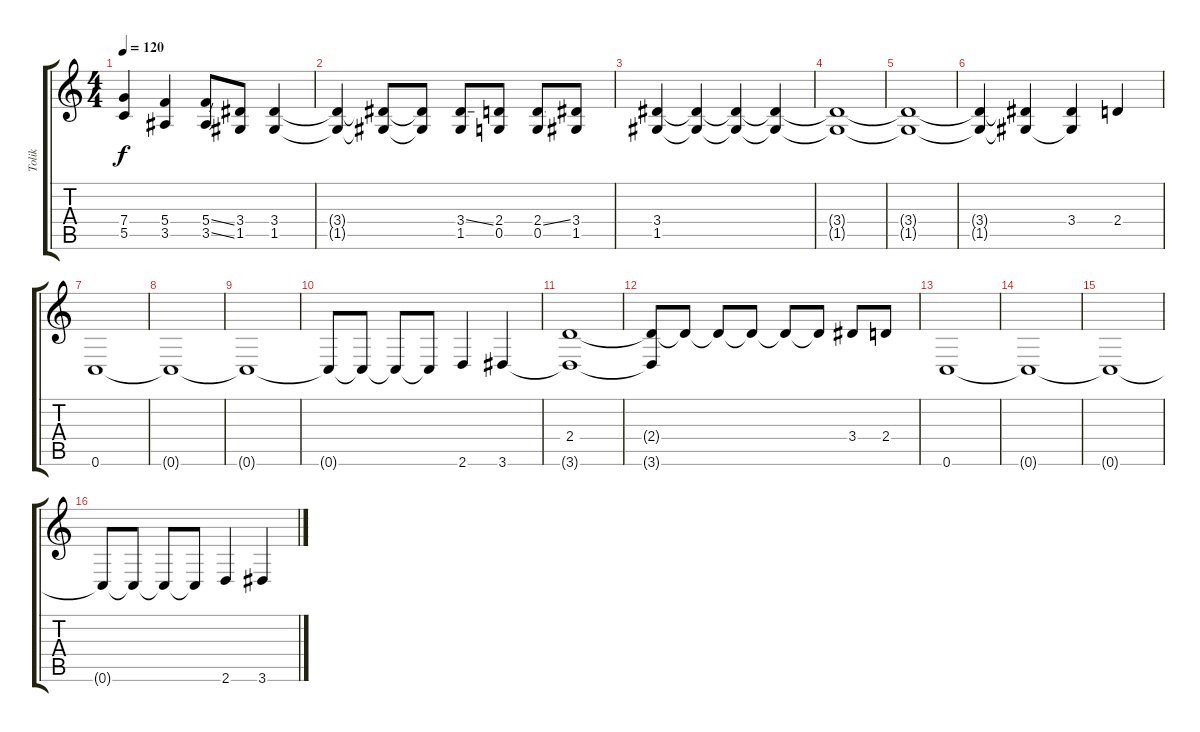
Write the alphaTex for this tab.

\track ("Tolik" "Tolik") {instrument distortionguitar}
\staff {score tabs}
\tuning (D4 A3 F3 C3 G2 C2) {hide}
\ts (4 4)
\tempo 120
\clef g2
\ks c
(7.4 5.5).4{dy f} (5.4 3.5).4 (5.4{ss} 3.5{ss}).8 (3.4 1.5).8 (3.4 1.5).4 |
(3.4{t} 1.5{t}).4 (3.4{t} 1.5{t}).8 (3.4{t} 1.5{t}).8 (3.4{ss} 1.5).8 (2.4 0.5).8 (2.4{ss} 0.5).8 (3.4 1.5).8 |
(3.4 1.5).4 (3.4{t} 1.5{t}).4 (3.4{t} 1.5{t}).4 (3.4{t} 1.5{t}).4 |
(3.4{t} 1.5{t}).1 |
(3.4{t} 1.5{t}).1 |
(3.4{t} 1.5{t}).4 (3.4{t} 1.5{t}).4 (3.4 1.5{t}).4 2.4.4 |
0.6.1 |
0.6{t}.1 |
0.6{t}.1 |
0.6{t}.8 0.6{t}.8 0.6{t}.8 0.6{t}.8 2.6.4 3.6.4 |
(2.4 3.6{t}).1 |
(2.4{t} 3.6{t}).8 2.4{t}.8 2.4{t}.8 2.4{t}.8 2.4{t}.8 2.4{t}.8 3.4.8 2.4.8 |
0.6.1 |
0.6{t}.1 |
0.6{t}.1 |
0.6{t}.8 0.6{t}.8 0.6{t}.8 0.6{t}.8 2.6.4 3.6.4
